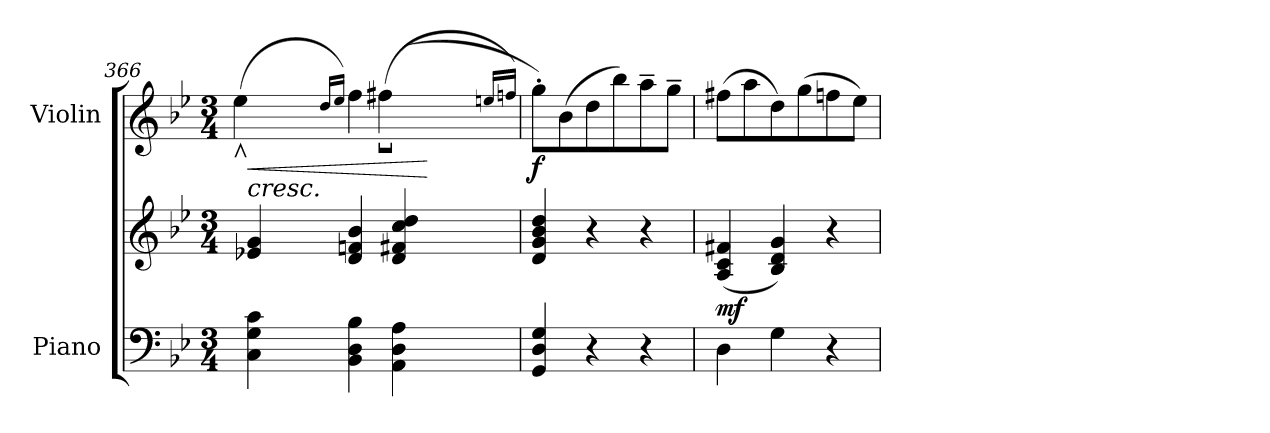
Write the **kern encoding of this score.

**kern	**kern	**dynam	**kern	**dynam
*part2	*part2	*part2	*part1	*part1
*staff3	*staff2	*staff2/3	*staff1	*staff1
*I"Piano	*	*	*I"Violin	*
*I'Pno.	*	*	*I'Vln.	*
*clefF4	*clefG2	*	*clefG2	*
*k[b-e-]	*k[b-e-]	*	*k[b-e-]	*
*M3/4	*M3/4	*	*M3/4	*
=366	=366	=366	=366	=366
!	!	!	!LO:TX:a:i:t=cresc.	!
!	!LO:TX:a:i:t=cresc.	!	!	!
!	!	!	!	!LO:HP:b
*	*	*	*^	*
4C\ 4G\ 4c\	4e-X/ 4g/	.	8.ee-/Lyy	(4ee-v\	<
.	.	.	32dd/LLyy	.	.
.	.	.	32ee-/JJJyy	.	.
.	.	.	.	16qdd/LL	.
.	.	.	.	16qee-/JJ)	.
!	!	!	!	!LO:N:head=solid	!
4BB-\ 4D\ 4B-\	4d/ 4fn/ 4b-/	.	4ryy	4ff\	.
4AA\ 4D\ 4A\	4d/ 4f#X/ 4cc/ 4dd/	.	(>8.ff#X!/Lyy	(4ff#u\	.
.	.	.	32ee!/LLyy	.	[
.	.	.	32ff#X!/JJJyy	.	.
.	.	.	.	16qeen/LL	.
.	.	.	.	16qffn/JJ)	.
!!LO:LB:g=z
=367	=367	=367	=367	=367	=367
!	!	!	!	!	!LO:DY:b
*	*	*	*v	*v	*
4GG/ 4D/ 4G/	4d/ 4g/ 4b-/ 4dd/	.	8gg'\L)	f
.	.	.	(8b-\	.
4r	4r	.	8dd\	.
.	.	.	8bb-\)	.
4r	4r	.	8aa~\	.
.	.	.	8gg~\J	.
=368	=368	=368	=368	=368
!	!	!LO:DY:a=2	!	!
4D\	(4A/ 4c/ 4f#X/	mf	(8ff#X\L	.
.	.	.	8aa\	.
4G\	4B-/ 4d/ 4g/)	.	8dd\)	.
.	.	.	(8gg\	.
4r	4r	.	8ffn\	.
.	.	.	8ee-\J)	.
=	=	=	=	=
*-	*-	*-	*-	*-
